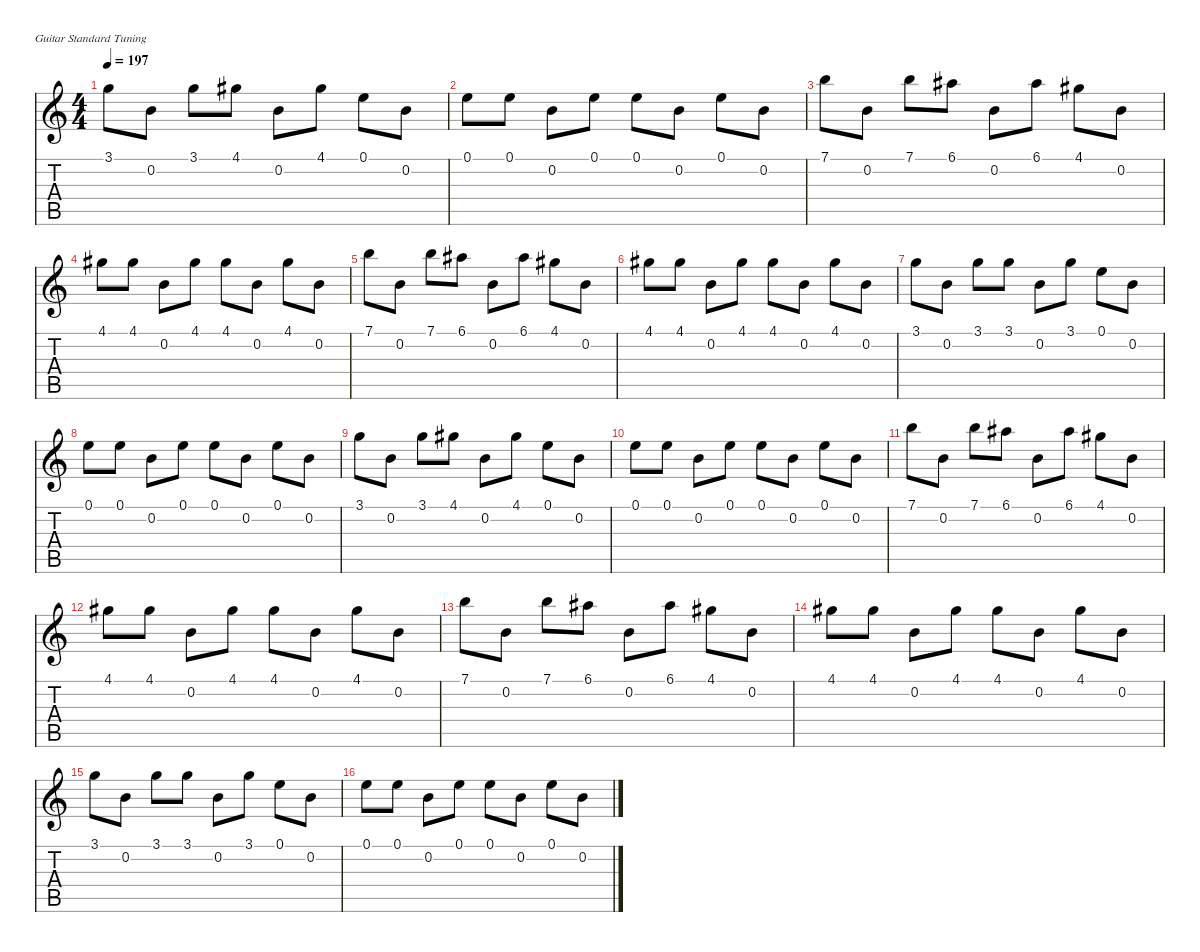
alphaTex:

\defaultSystemsLayout 4
\hideDynamics
\bracketExtendMode nobrackets
\singleTrackTrackNamePolicy hidden
\multiTrackTrackNamePolicy hidden
\firstSystemTrackNameMode fullname
\firstSystemTrackNameOrientation horizontal
\otherSystemsTrackNameOrientation horizontal
\track ("Guitar 2" "s.guit.") {defaultSystemsLayout 8 instrument acousticguitarsteel}
\staff {score tabs}
\tuning (E4 B3 G3 D3 A2 E2)
\ts (4 4)
\tempo 197
\clef g2
\ks c
3.1.8{dy f beam Down} 0.2.8{beam Down} 3.1.8{beam Down} 4.1{acc #}.8{beam Down} 0.2.8{beam Down} 4.1{acc #}.8{beam Down} 0.1.8{beam Down} 0.2.8{beam Down} |
0.1.8{beam Down} 0.1.8{beam Down} 0.2.8{beam Down} 0.1.8{beam Down} 0.1.8{beam Down} 0.2.8{beam Down} 0.1.8{beam Down} 0.2.8{beam Down} |
7.1.8{beam Down} 0.2.8{beam Down} 7.1.8{beam Down} 6.1{acc #}.8{beam Down} 0.2.8{beam Down} 6.1{acc #}.8{beam Down} 4.1{acc #}.8{beam Down} 0.2.8{beam Down} |
4.1{acc #}.8{beam Down} 4.1{acc #}.8{beam Down} 0.2.8{beam Down} 4.1{acc #}.8{beam Down} 4.1{acc #}.8{beam Down} 0.2.8{beam Down} 4.1{acc #}.8{beam Down} 0.2.8{beam Down} |
7.1.8{beam Down} 0.2.8{beam Down} 7.1.8{beam Down} 6.1{acc #}.8{beam Down} 0.2.8{beam Down} 6.1{acc #}.8{beam Down} 4.1{acc #}.8{beam Down} 0.2.8{beam Down} |
4.1{acc #}.8{beam Down} 4.1{acc #}.8{beam Down} 0.2.8{beam Down} 4.1{acc #}.8{beam Down} 4.1{acc #}.8{beam Down} 0.2.8{beam Down} 4.1{acc #}.8{beam Down} 0.2.8{beam Down} |
3.1.8{beam Down} 0.2.8{beam Down} 3.1.8{beam Down} 3.1.8{beam Down} 0.2.8{beam Down} 3.1.8{beam Down} 0.1.8{beam Down} 0.2.8{beam Down} |
0.1.8{beam Down} 0.1.8{beam Down} 0.2.8{beam Down} 0.1.8{beam Down} 0.1.8{beam Down} 0.2.8{beam Down} 0.1.8{beam Down} 0.2.8{beam Down} |
3.1.8{beam Down} 0.2.8{beam Down} 3.1.8{beam Down} 4.1{acc #}.8{beam Down} 0.2.8{beam Down} 4.1{acc #}.8{beam Down} 0.1.8{beam Down} 0.2.8{beam Down} |
0.1.8{beam Down} 0.1.8{beam Down} 0.2.8{beam Down} 0.1.8{beam Down} 0.1.8{beam Down} 0.2.8{beam Down} 0.1.8{beam Down} 0.2.8{beam Down} |
7.1.8{beam Down} 0.2.8{beam Down} 7.1.8{beam Down} 6.1{acc #}.8{beam Down} 0.2.8{beam Down} 6.1{acc #}.8{beam Down} 4.1{acc #}.8{beam Down} 0.2.8{beam Down} |
4.1{acc #}.8{beam Down} 4.1{acc #}.8{beam Down} 0.2.8{beam Down} 4.1{acc #}.8{beam Down} 4.1{acc #}.8{beam Down} 0.2.8{beam Down} 4.1{acc #}.8{beam Down} 0.2.8{beam Down} |
7.1.8{beam Down} 0.2.8{beam Down} 7.1.8{beam Down} 6.1{acc #}.8{beam Down} 0.2.8{beam Down} 6.1{acc #}.8{beam Down} 4.1{acc #}.8{beam Down} 0.2.8{beam Down} |
4.1{acc #}.8{beam Down} 4.1{acc #}.8{beam Down} 0.2.8{beam Down} 4.1{acc #}.8{beam Down} 4.1{acc #}.8{beam Down} 0.2.8{beam Down} 4.1{acc #}.8{beam Down} 0.2.8{beam Down} |
3.1.8{beam Down} 0.2.8{beam Down} 3.1.8{beam Down} 3.1.8{beam Down} 0.2.8{beam Down} 3.1.8{beam Down} 0.1.8{beam Down} 0.2.8{beam Down} |
0.1.8{beam Down} 0.1.8{beam Down} 0.2.8{beam Down} 0.1.8{beam Down} 0.1.8{beam Down} 0.2.8{beam Down} 0.1.8{beam Down} 0.2.8{beam Down}
